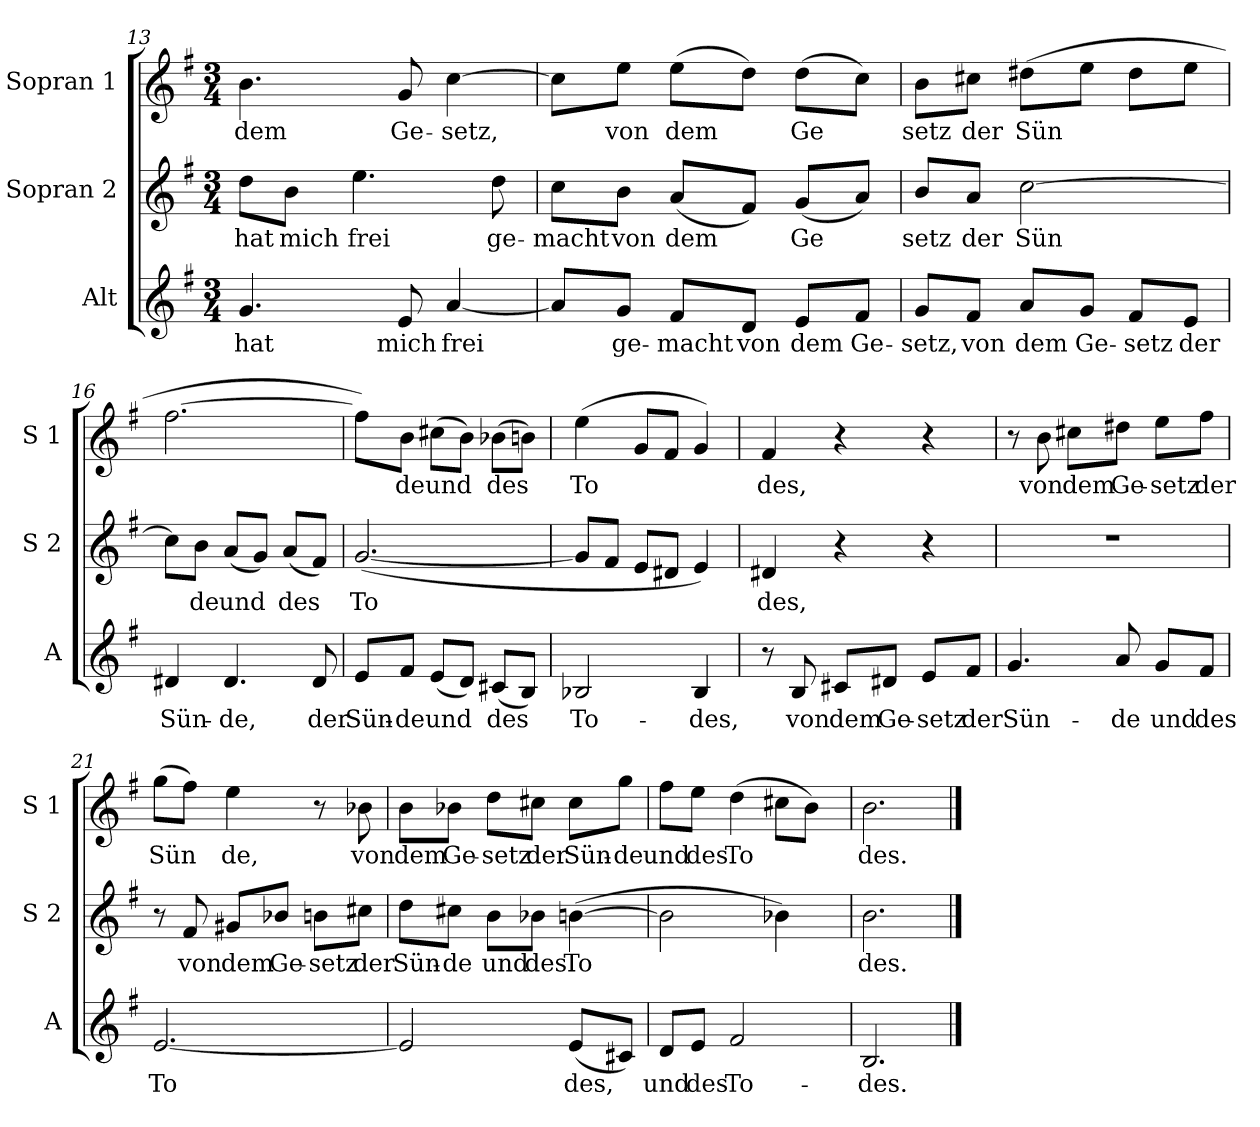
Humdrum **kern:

**kern	**text	**kern	**text	**kern	**text
*part3	*part3	*part2	*part2	*part1	*part1
*staff3	*staff3	*staff2	*staff2	*staff1	*staff1
*I"Alt	*	*I"Sopran 2	*	*I"Sopran 1	*
*I'A	*	*I'S 2	*	*I'S 1	*
*clefG2	*	*clefG2	*	*clefG2	*
*k[f#]	*	*k[f#]	*	*k[f#]	*
*M3/4	*	*M3/4	*	*M3/4	*
=13	=13	=13	=13	=13	=13
!	!LO:LY:b	!	!LO:LY:b	!	!LO:LY:b
4.g/	hat	8dd\L	hat	4.b\	dem
!	!	!	!LO:LY:b	!	!
.	.	8b\J	mich	.	.
!	!	!	!LO:LY:b	!	!
.	.	4.ee\	frei	.	.
!	!LO:LY:b	!	!	!	!LO:LY:b
8e/	mich	.	.	8g/	Ge-
!	!LO:LY:b	!	!	!	!LO:LY:b
[4a/	frei	.	.	[4cc\	setz,
!	!	!	!LO:LY:b	!	!
.	.	8dd\	ge-	.	.
=14	=14	=14	=14	=14	=14
!	!	!	!LO:LY:b	!	!
8a/L]	.	8cc\L	macht	8cc\L]	.
!	!LO:LY:b	!	!LO:LY:b	!	!LO:LY:b
8g/J	ge-	8b\J	von	8ee\J	von
!	!LO:LY:b	!	!LO:LY:b	!	!LO:LY:b
8f#/L	macht	(8a/L	dem	(8ee\L	dem
!	!LO:LY:b	!	!	!	!
8d/J	von	8f#/J)	.	8dd\J)	.
!	!LO:LY:b	!	!LO:LY:b	!	!LO:LY:b
8e/L	dem	(8g/L	Ge	(8dd\L	Ge
!	!LO:LY:b	!	!	!	!
8f#/J	Ge-	8a/J)	.	8cc\J)	.
!!LO:LB:g=z
=15	=15	=15	=15	=15	=15
!	!LO:LY:b	!	!LO:LY:b	!	!LO:LY:b
8g/L	setz,	8b/L	setz	8b\L	setz
!	!LO:LY:b	!	!LO:LY:b	!	!LO:LY:b
8f#/J	von	8a/J	der	8cc#X\J	der
!	!LO:LY:b	!	!LO:LY:b	!	!LO:LY:b
8a/L	dem	[2cc\	Sün	(8dd#X\L	Sün
!	!LO:LY:b	!	!	!	!
8g/J	Ge-	.	.	8ee\J	.
!	!LO:LY:b	!	!	!	!
8f#/L	setz	.	.	8dd#\L	.
!	!LO:LY:b	!	!	!	!
8e/J	der	.	.	8ee\J	.
=16	=16	=16	=16	=16	=16
!	!LO:LY:b	!	!	!	!
4d#X/	Sün-	8cc\L]	.	[2.ff#\	.
!	!	!	!LO:LY:b	!	!
.	.	8b\J	de	.	.
!	!LO:LY:b	!	!LO:LY:b	!	!
4.d#/	de,	(8a/L	und	.	.
.	.	8g/J)	.	.	.
!	!	!	!LO:LY:b	!	!
.	.	(8a/L	des	.	.
!	!LO:LY:b	!	!	!	!
8d#/	der	8f#/J)	.	.	.
=17	=17	=17	=17	=17	=17
!	!LO:LY:b	!	!LO:LY:b	!	!
8e/L	Sün-	([2.g/	To	8ff#\L])	.
!	!LO:LY:b	!	!	!	!LO:LY:b
8f#/J	de	.	.	8b\J	de
!	!LO:LY:b	!	!	!	!LO:LY:b
(8e/L	und	.	.	(8cc#X\L	und
8d/J)	.	.	.	8b\J)	.
!	!LO:LY:b	!	!	!	!LO:LY:b
(8c#X/L	des	.	.	(8b-X\L	des
8B/J)	.	.	.	8bn\J)	.
=18	=18	=18	=18	=18	=18
!	!LO:LY:b	!	!	!	!LO:LY:b
2B-X/	To-	8g/L]	.	(4ee\	To
.	.	8f#/J	.	.	.
.	.	8e/L	.	8g/L	.
.	.	8d#X/J	.	8f#/J	.
!	!LO:LY:b	!	!	!	!
4B-/	des,	4e/)	.	4g/)	.
=19	=19	=19	=19	=19	=19
!	!	!	!LO:LY:b	!	!LO:LY:b
8r	.	4d#X/	des,	4f#/	des,
!	!LO:LY:b	!	!	!	!
8B/	von	.	.	.	.
!	!LO:LY:b	!	!	!	!
8c#X/L	dem	4r	.	4r	.
!	!LO:LY:b	!	!	!	!
8d#X/J	Ge-	.	.	.	.
!	!LO:LY:b	!	!	!	!
8e/L	setz	4r	.	4r	.
!	!LO:LY:b	!	!	!	!
8f#/J	der	.	.	.	.
!!LO:LB:g=z
=20	=20	=20	=20	=20	=20
!	!LO:LY:b	!	!	!	!
4.g/	Sün-	2.r	.	8r	.
!	!	!	!	!	!LO:LY:b
.	.	.	.	8b\	von
!	!	!	!	!	!LO:LY:b
.	.	.	.	8cc#X\L	dem
!	!LO:LY:b	!	!	!	!LO:LY:b
8a/	de	.	.	8dd#X\J	Ge-
!	!LO:LY:b	!	!	!	!LO:LY:b
8g/L	und	.	.	8ee\L	setz
!	!LO:LY:b	!	!	!	!LO:LY:b
8f#/J	des	.	.	8ff#\J	der
=21	=21	=21	=21	=21	=21
!	!LO:LY:b	!	!	!	!LO:LY:b
[2.e/	To	8r	.	(8gg\L	Sün
!	!	!	!LO:LY:b	!	!
.	.	8f#/	von	8ff#\J)	.
!	!	!	!LO:LY:b	!	!LO:LY:b
.	.	8g#X/L	dem	4ee\	de,
!	!	!	!LO:LY:b	!	!
.	.	8b-X/J	Ge-	.	.
!	!	!	!LO:LY:b	!	!
.	.	8bn\L	setz	8r	.
!	!	!	!LO:LY:b	!	!LO:LY:b
.	.	8cc#X\J	der	8b-X\	von
=22	=22	=22	=22	=22	=22
!	!	!	!LO:LY:b	!	!LO:LY:b
2e/]	.	8dd\L	Sün-	8b\L	dem
!	!	!	!LO:LY:b	!	!LO:LY:b
.	.	8cc#X\J	de	8b-X\J	Ge-
!	!	!	!LO:LY:b	!	!LO:LY:b
.	.	8b\L	und	8dd\L	setz
!	!	!	!LO:LY:b	!	!LO:LY:b
.	.	8b-X\J	des	8cc#X\J	der
!	!LO:LY:b	!	!LO:LY:b	!	!LO:LY:b
(8e/L	des,	([4bn\	To	8cc#\L	Sün-
!	!	!	!	!	!LO:LY:b
8c#X/J)	.	.	.	8gg\J	de
=23	=23	=23	=23	=23	=23
!	!LO:LY:b	!	!	!	!LO:LY:b
8d/L	und	2b\]	.	8ff#\L	und
!	!LO:LY:b	!	!	!	!LO:LY:b
8e/J	des	.	.	8ee\J	des
!	!LO:LY:b	!	!	!	!LO:LY:b
2f#/	To-	.	.	(4dd\	To
.	.	4b-X\)	.	8cc#X\L	.
.	.	.	.	8b\J)	.
=24	=24	=24	=24	=24	=24
!	!LO:LY:b	!	!LO:LY:b	!	!LO:LY:b
2.B>/	des.	2.b>\	des.	2.b>\	des.
==	==	==	==	==	==
*-	*-	*-	*-	*-	*-
